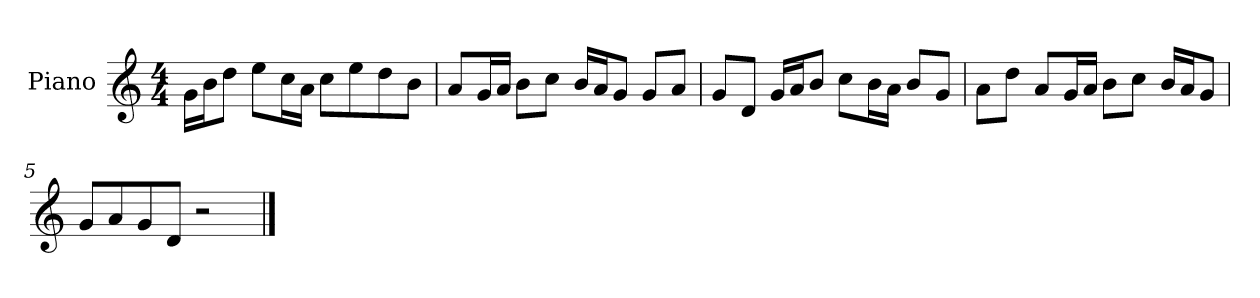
**kern
*part1
*staff1
*I"Piano
*I'P-no
*clefG2
*k[]
*M4/4
*MM90
=1
16g\LL
16b\J
8dd\J
8ee\L
16cc\L
16a\JJ
8cc\L
8ee\
8dd\
8b\J
=2
8a/L
16g/L
16a/JJ
8b\L
8cc\J
16b/LL
16a/J
8g/J
8g/L
8a/J
=3
8g/L
8d/J
16g/LL
16a/J
8b/J
8cc\L
16b\L
16a\JJ
8b/L
8g/J
=4
8a\L
8dd\J
8a/L
16g/L
16a/JJ
8b\L
8cc\J
16b/LL
16a/J
8g/J
!!LO:LB:g=z
=5
8g/L
8a/
8g/
8d/J
2r
==
*-
